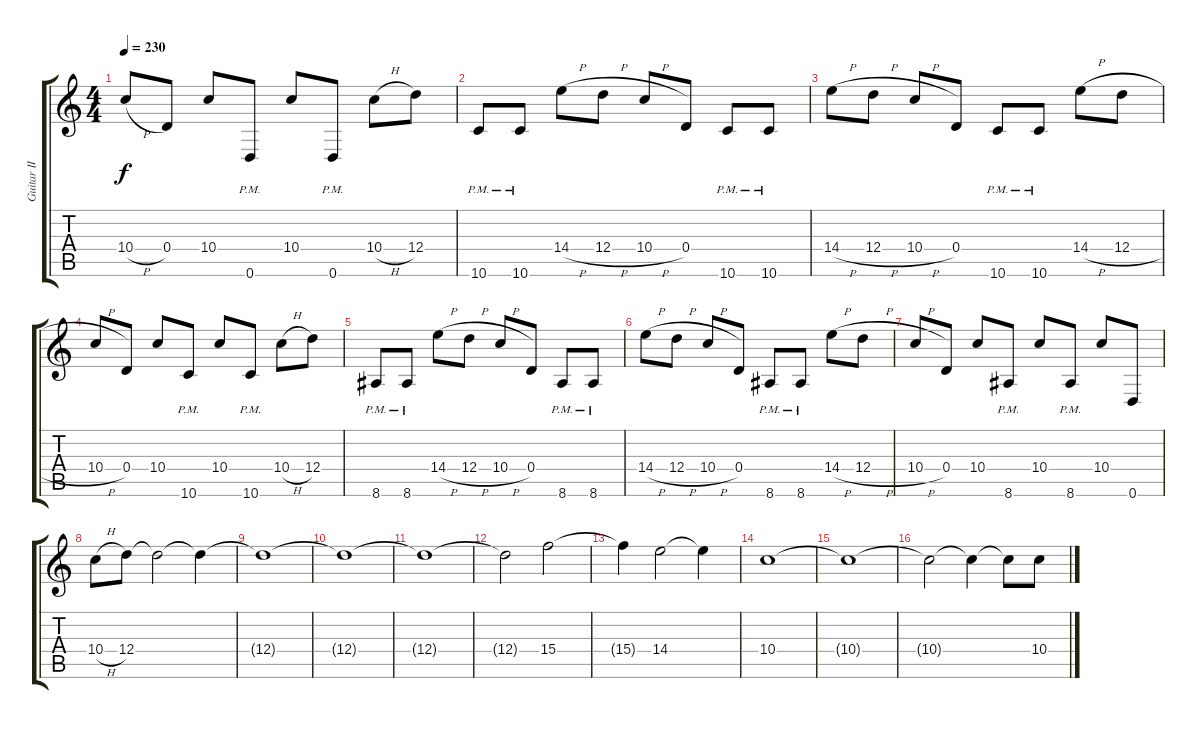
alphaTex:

\track ("Guitar II [Eric]" "Guitar II ") {instrument distortionguitar}
\staff {score tabs}
\tuning (E4 B3 G3 D3 A2 D2) {hide}
\ts (4 4)
\tempo 230
\clef g2
\ks c
10.4{h}.8{dy f} 0.4.8 10.4.8 0.6{pm}.8 10.4.8 0.6{pm}.8 10.4{h}.8 12.4.8 |
10.6{pm}.8 10.6{pm}.8 14.4{h}.8 12.4{h}.8 10.4{h}.8 0.4.8 10.6{pm}.8 10.6{pm}.8 |
14.4{h}.8 12.4{h}.8 10.4{h}.8 0.4.8 10.6{pm}.8 10.6{pm}.8 14.4{h}.8 12.4{h}.8 |
10.4{h}.8 0.4.8 10.4.8 10.6{pm}.8 10.4.8 10.6{pm}.8 10.4{h}.8 12.4.8 |
8.6{pm}.8 8.6{pm}.8 14.4{h}.8 12.4{h}.8 10.4{h}.8 0.4.8 8.6{pm}.8 8.6{pm}.8 |
14.4{h}.8 12.4{h}.8 10.4{h}.8 0.4.8 8.6{pm}.8 8.6{pm}.8 14.4{h}.8 12.4{h}.8 |
10.4{h}.8 0.4.8 10.4.8 8.6{pm}.8 10.4.8 8.6{pm}.8 10.4.8 0.6.8 |
10.4{h}.8 12.4.8 12.4{t}.2 12.4{t}.4 |
12.4{t}.1 |
12.4{t}.1 |
12.4{t}.1 |
12.4{t}.2 15.4.2 |
15.4{t}.4 14.4.2 14.4{t}.4 |
10.4.1 |
10.4{t}.1 |
10.4{t}.2 10.4{t}.4 10.4{t}.8 10.4{sl}.8
